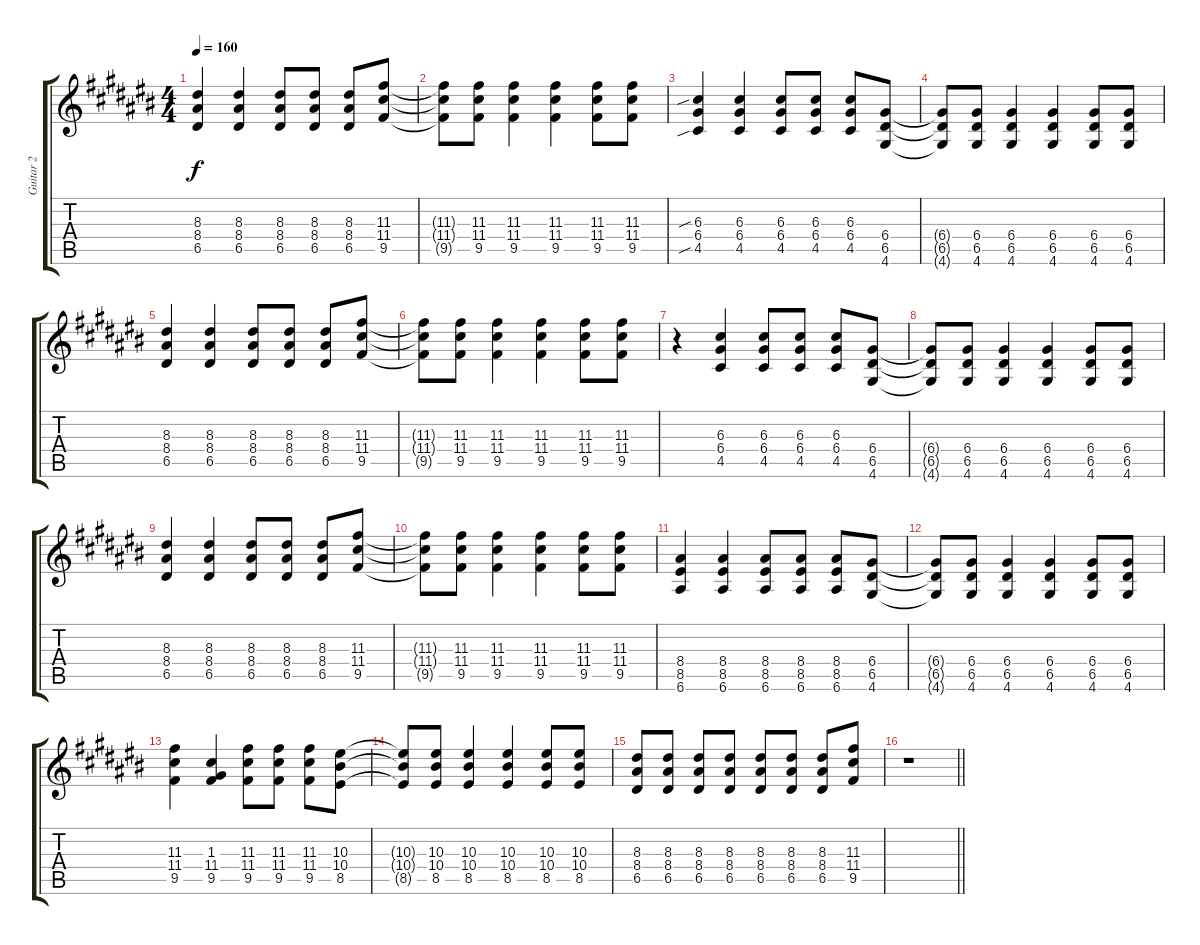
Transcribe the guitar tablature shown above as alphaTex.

\track ("Guitar 2" "Guitar 2") {instrument distortionguitar}
\staff {score tabs}
\tuning (E4 B3 G3 D3 A2 E2) {hide}
\ts (4 4)
\tempo 160
\clef g2
\ks c#
(8.3 8.4 6.5).4{dy f} (8.3 8.4 6.5).4 (8.3 8.4 6.5).8 (8.3 8.4 6.5).8 (8.3 8.4 6.5).8 (11.3 11.4 9.5).8 |
(11.3{t} 11.4{t} 9.5{t}).8 (11.3 11.4 9.5).8 (11.3 11.4 9.5).4 (11.3 11.4 9.5).4 (11.3 11.4 9.5).8 (11.3 11.4 9.5).8 |
(6.3{sib} 6.4 4.5{sib}).4 (6.3 6.4 4.5).4 (6.3 6.4 4.5).8 (6.3 6.4 4.5).8 (6.3 6.4 4.5).8 (6.4 6.5 4.6).8 |
(6.4{t} 6.5{t} 4.6{t}).8 (6.4 6.5 4.6).8 (6.4 6.5 4.6).4 (6.4 6.5 4.6).4 (6.4 6.5 4.6).8 (6.4 6.5 4.6).8 |
(8.3 8.4 6.5).4 (8.3 8.4 6.5).4 (8.3 8.4 6.5).8 (8.3 8.4 6.5).8 (8.3 8.4 6.5).8 (11.3 11.4 9.5).8 |
(11.3{t} 11.4{t} 9.5{t}).8 (11.3 11.4 9.5).8 (11.3 11.4 9.5).4 (11.3 11.4 9.5).4 (11.3 11.4 9.5).8 (11.3 11.4 9.5).8 |
r.4 (6.3 6.4 4.5).4 (6.3 6.4 4.5).8 (6.3 6.4 4.5).8 (6.3 6.4 4.5).8 (6.4 6.5 4.6).8 |
(6.4{t} 6.5{t} 4.6{t}).8 (6.4 6.5 4.6).8 (6.4 6.5 4.6).4 (6.4 6.5 4.6).4 (6.4 6.5 4.6).8 (6.4 6.5 4.6).8 |
(8.3 8.4 6.5).4 (8.3 8.4 6.5).4 (8.3 8.4 6.5).8 (8.3 8.4 6.5).8 (8.3 8.4 6.5).8 (11.3 11.4 9.5).8 |
(11.3{t} 11.4{t} 9.5{t}).8 (11.3 11.4 9.5).8 (11.3 11.4 9.5).4 (11.3 11.4 9.5).4 (11.3 11.4 9.5).8 (11.3 11.4 9.5).8 |
(8.4 8.5 6.6).4 (8.4 8.5 6.6).4 (8.4 8.5 6.6).8 (8.4 8.5 6.6).8 (8.4 8.5 6.6).8 (6.4 6.5 4.6).8 |
(6.4{t} 6.5{t} 4.6{t}).8 (6.4 6.5 4.6).8 (6.4 6.5 4.6).4 (6.4 6.5 4.6).4 (6.4 6.5 4.6).8 (6.4 6.5 4.6).8 |
(11.3 11.4 9.5).4 (1.3 11.4 9.5).4 (11.3 11.4 9.5).8 (11.3 11.4 9.5).8 (11.3 11.4 9.5).8 (10.3 10.4 8.5).8 |
(10.3{t} 10.4{t} 8.5{t}).8 (10.3 10.4 8.5).8 (10.3 10.4 8.5).4 (10.3 10.4 8.5).4 (10.3 10.4 8.5).8 (10.3 10.4 8.5).8 |
(8.3 8.4 6.5).8 (8.3 8.4 6.5).8 (8.3 8.4 6.5).8 (8.3 8.4 6.5).8 (8.3 8.4 6.5).8 (8.3 8.4 6.5).8 (8.3 8.4 6.5).8 (11.3 11.4 9.5).8 |
\barLineRight lightlight
r.1
